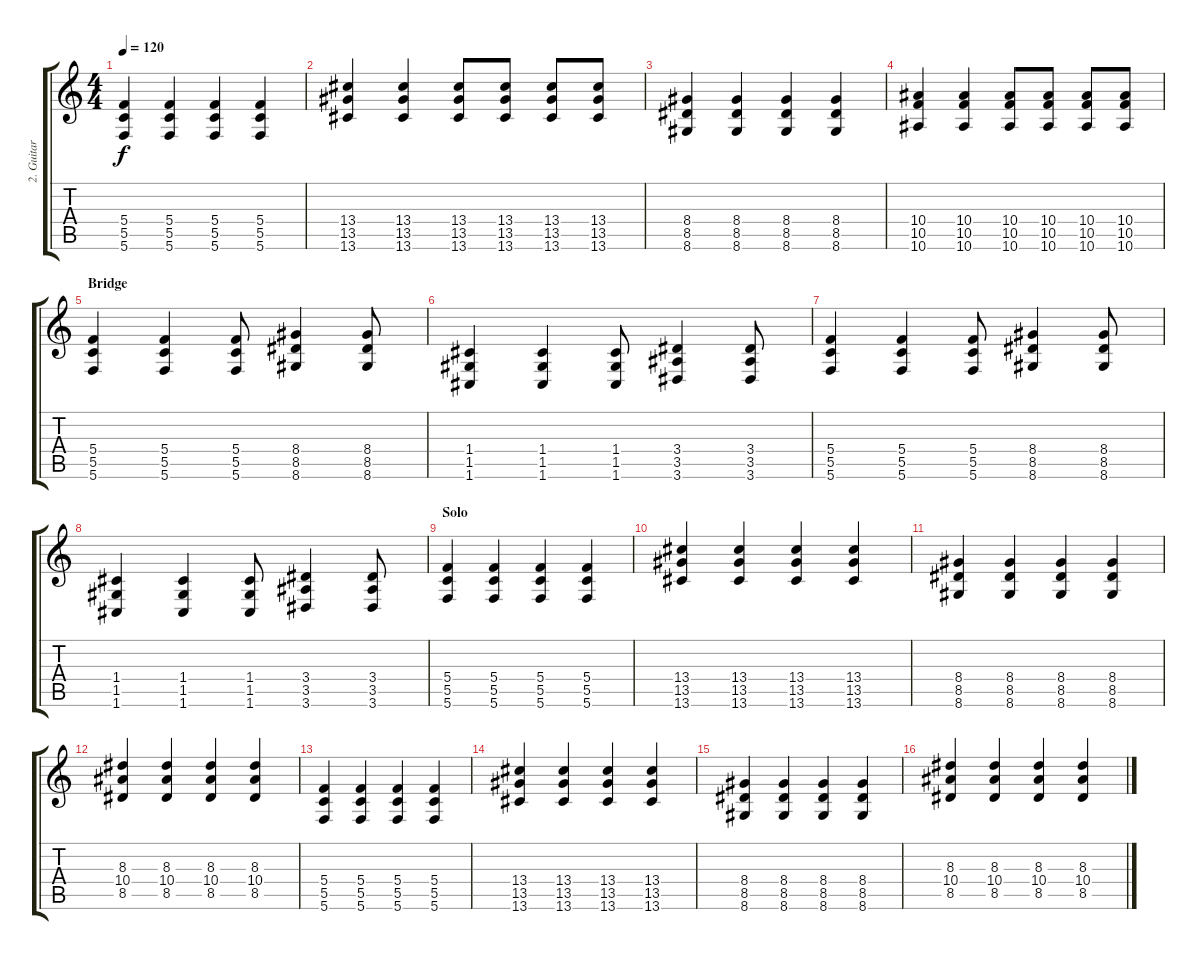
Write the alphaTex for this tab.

\track ("2. Guitar" "2. Guitar") {instrument distortionguitar}
\staff {score tabs}
\tuning (E4 C4 G3 C3 G2 C2) {hide}
\ts (4 4)
\tempo 120
\clef g2
\ks c
(5.4 5.5 5.6).4{dy f} (5.4 5.5 5.6).4 (5.4 5.5 5.6).4 (5.4 5.5 5.6).4 |
(13.4 13.5 13.6).4 (13.4 13.5 13.6).4 (13.4 13.5 13.6).8 (13.4 13.5 13.6).8 (13.4 13.5 13.6).8 (13.4 13.5 13.6).8 |
(8.4 8.5 8.6).4 (8.4 8.5 8.6).4 (8.4 8.5 8.6).4 (8.4 8.5 8.6).4 |
(10.4 10.5 10.6).4 (10.4 10.5 10.6).4 (10.4 10.5 10.6).8 (10.4 10.5 10.6).8 (10.4 10.5 10.6).8 (10.4 10.5 10.6).8 |
\section ("" "Bridge")
(5.4 5.5 5.6).4 (5.4 5.5 5.6).4 (5.4 5.5 5.6).8 (8.4 8.5 8.6).4 (8.4 8.5 8.6).8 |
(1.4 1.5 1.6).4 (1.4 1.5 1.6).4 (1.4 1.5 1.6).8 (3.4 3.5 3.6).4 (3.4 3.5 3.6).8 |
(5.4 5.5 5.6).4 (5.4 5.5 5.6).4 (5.4 5.5 5.6).8 (8.4 8.5 8.6).4 (8.4 8.5 8.6).8 |
(1.4 1.5 1.6).4 (1.4 1.5 1.6).4 (1.4 1.5 1.6).8 (3.4 3.5 3.6).4 (3.4 3.5 3.6).8 |
\section ("" "Solo")
(5.4 5.5 5.6).4{volume 11} (5.4 5.5 5.6).4 (5.4 5.5 5.6).4 (5.4 5.5 5.6).4 |
(13.4 13.5 13.6).4 (13.4 13.5 13.6).4 (13.4 13.5 13.6).4 (13.4 13.5 13.6).4 |
(8.4 8.5 8.6).4 (8.4 8.5 8.6).4 (8.4 8.5 8.6).4 (8.4 8.5 8.6).4 |
(8.3 10.4 8.5).4 (8.3 10.4 8.5).4 (8.3 10.4 8.5).4 (8.3 10.4 8.5).4 |
(5.4 5.5 5.6).4{volume 11} (5.4 5.5 5.6).4 (5.4 5.5 5.6).4 (5.4 5.5 5.6).4 |
(13.4 13.5 13.6).4 (13.4 13.5 13.6).4 (13.4 13.5 13.6).4 (13.4 13.5 13.6).4 |
(8.4 8.5 8.6).4 (8.4 8.5 8.6).4 (8.4 8.5 8.6).4 (8.4 8.5 8.6).4 |
(8.3 10.4 8.5).4 (8.3 10.4 8.5).4 (8.3 10.4 8.5).4 (8.3 10.4 8.5).4
